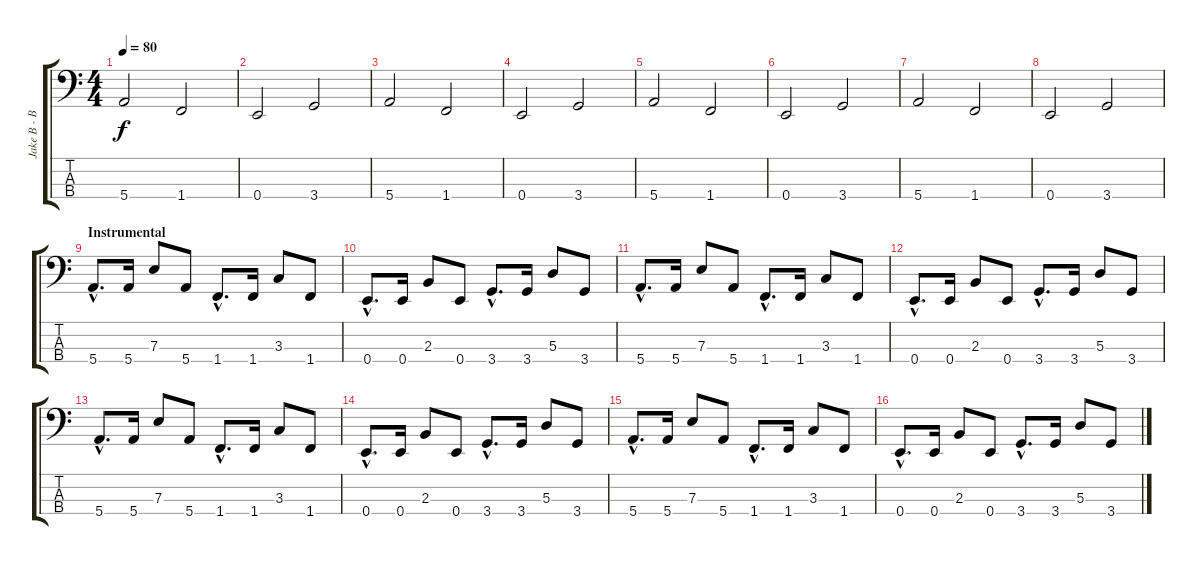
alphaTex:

\track ("Jake B - Bass" "Jake B - B") {instrument electricbassfinger}
\staff {score tabs}
\tuning (G2 D2 A1 E1) {hide}
\ts (4 4)
\tempo 80
\clef f4
\ks c
5.4.2{dy f} 1.4.2 |
0.4.2 3.4.2 |
5.4.2 1.4.2 |
0.4.2 3.4.2 |
5.4.2 1.4.2 |
0.4.2 3.4.2 |
5.4.2 1.4.2 |
0.4.2 3.4.2 |
\section ("" "Instrumental")
5.4{hac}.8{d} 5.4.16 7.3.8 5.4.8 1.4{hac}.8{d} 1.4.16 3.3.8 1.4.8 |
0.4{hac}.8{d} 0.4.16 2.3.8 0.4.8 3.4{hac}.8{d} 3.4.16 5.3.8 3.4.8 |
5.4{hac}.8{d} 5.4.16 7.3.8 5.4.8 1.4{hac}.8{d} 1.4.16 3.3.8 1.4.8 |
0.4{hac}.8{d} 0.4.16 2.3.8 0.4.8 3.4{hac}.8{d} 3.4.16 5.3.8 3.4.8 |
5.4{hac}.8{d} 5.4.16 7.3.8 5.4.8 1.4{hac}.8{d} 1.4.16 3.3.8 1.4.8 |
0.4{hac}.8{d} 0.4.16 2.3.8 0.4.8 3.4{hac}.8{d} 3.4.16 5.3.8 3.4.8 |
5.4{hac}.8{d} 5.4.16 7.3.8 5.4.8 1.4{hac}.8{d} 1.4.16 3.3.8 1.4.8 |
0.4{hac}.8{d} 0.4.16 2.3.8 0.4.8 3.4{hac}.8{d} 3.4.16 5.3.8 3.4.8
